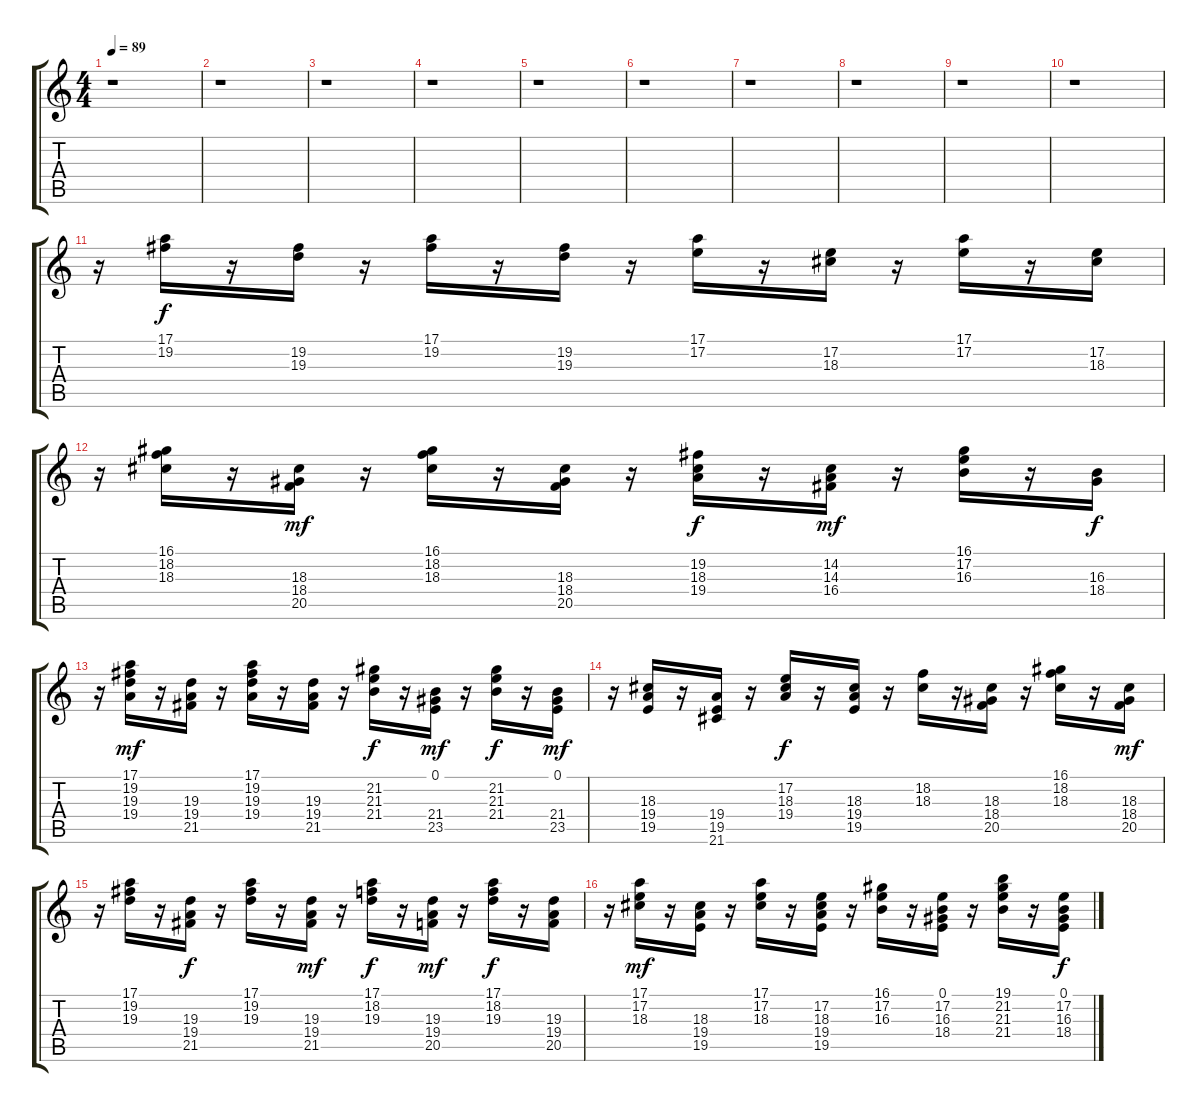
\track "" {instrument stringensemble1}
\staff {score tabs}
\tuning (E4 B3 G3 D3 A2 E2) {hide}
\ts (4 4)
\tempo 89
\clef g2
\ks c
r.1{dy f} |
r.1 |
r.1 |
r.1 |
r.1 |
r.1 |
r.1 |
r.1 |
r.1 |
r.1 |
r.16 (17.1 19.2).16 r.16 (19.2 19.3).16 r.16 (17.1 19.2).16 r.16 (19.2 19.3).16 r.16 (17.1 17.2).16 r.16 (17.2 18.3).16 r.16 (17.1 17.2).16 r.16 (17.2 18.3).16 |
r.16 (16.1 18.2 18.3).16 r.16 (18.3 18.4 20.5).16{dy mf} r.16 (16.1 18.2 18.3).16 r.16 (18.3 18.4 20.5).16 r.16 (19.2 18.3 19.4).16{dy f} r.16 (14.2 14.3 16.4).16{dy mf} r.16 (16.1 17.2 16.3).16 r.16 (16.3 18.4).16{dy f} |
r.16 (17.1 19.2 19.3 19.4).16{dy mf} r.16 (19.3 19.4 21.5).16 r.16 (17.1 19.2 19.3 19.4).16 r.16 (19.3 19.4 21.5).16 r.16 (21.2 21.3 21.4).16{dy f} r.16 (0.1 21.4 23.5).16{dy mf} r.16 (21.2 21.3 21.4).16{dy f} r.16 (0.1 21.4 23.5).16{dy mf} |
r.16 (18.3 19.4 19.5).16 r.16 (19.4 19.5 21.6).16 r.16 (17.2 18.3 19.4).16{dy f} r.16 (18.3 19.4 19.5).16 r.16 (18.2 18.3).16 r.16 (18.3 18.4 20.5).16 r.16 (16.1 18.2 18.3).16 r.16 (18.3 18.4 20.5).16{dy mf} |
r.16 (17.1 19.2 19.3).16 r.16 (19.3 19.4 21.5).16{dy f} r.16 (17.1 19.2 19.3).16 r.16 (19.3 19.4 21.5).16{dy mf} r.16 (17.1 18.2 19.3).16{dy f} r.16 (19.3 19.4 20.5).16{dy mf} r.16 (17.1 18.2 19.3).16{dy f} r.16 (19.3 19.4 20.5).16 |
r.16 (17.1 17.2 18.3).16{dy mf} r.16 (18.3 19.4 19.5).16 r.16 (17.1 17.2 18.3).16 r.16 (17.2 18.3 19.4 19.5).16 r.16 (16.1 17.2 16.3).16 r.16 (0.1 17.2 16.3 18.4).16 r.16 (19.1 21.2 21.3 21.4).16 r.16 (0.1 17.2 16.3 18.4).16{dy f}
